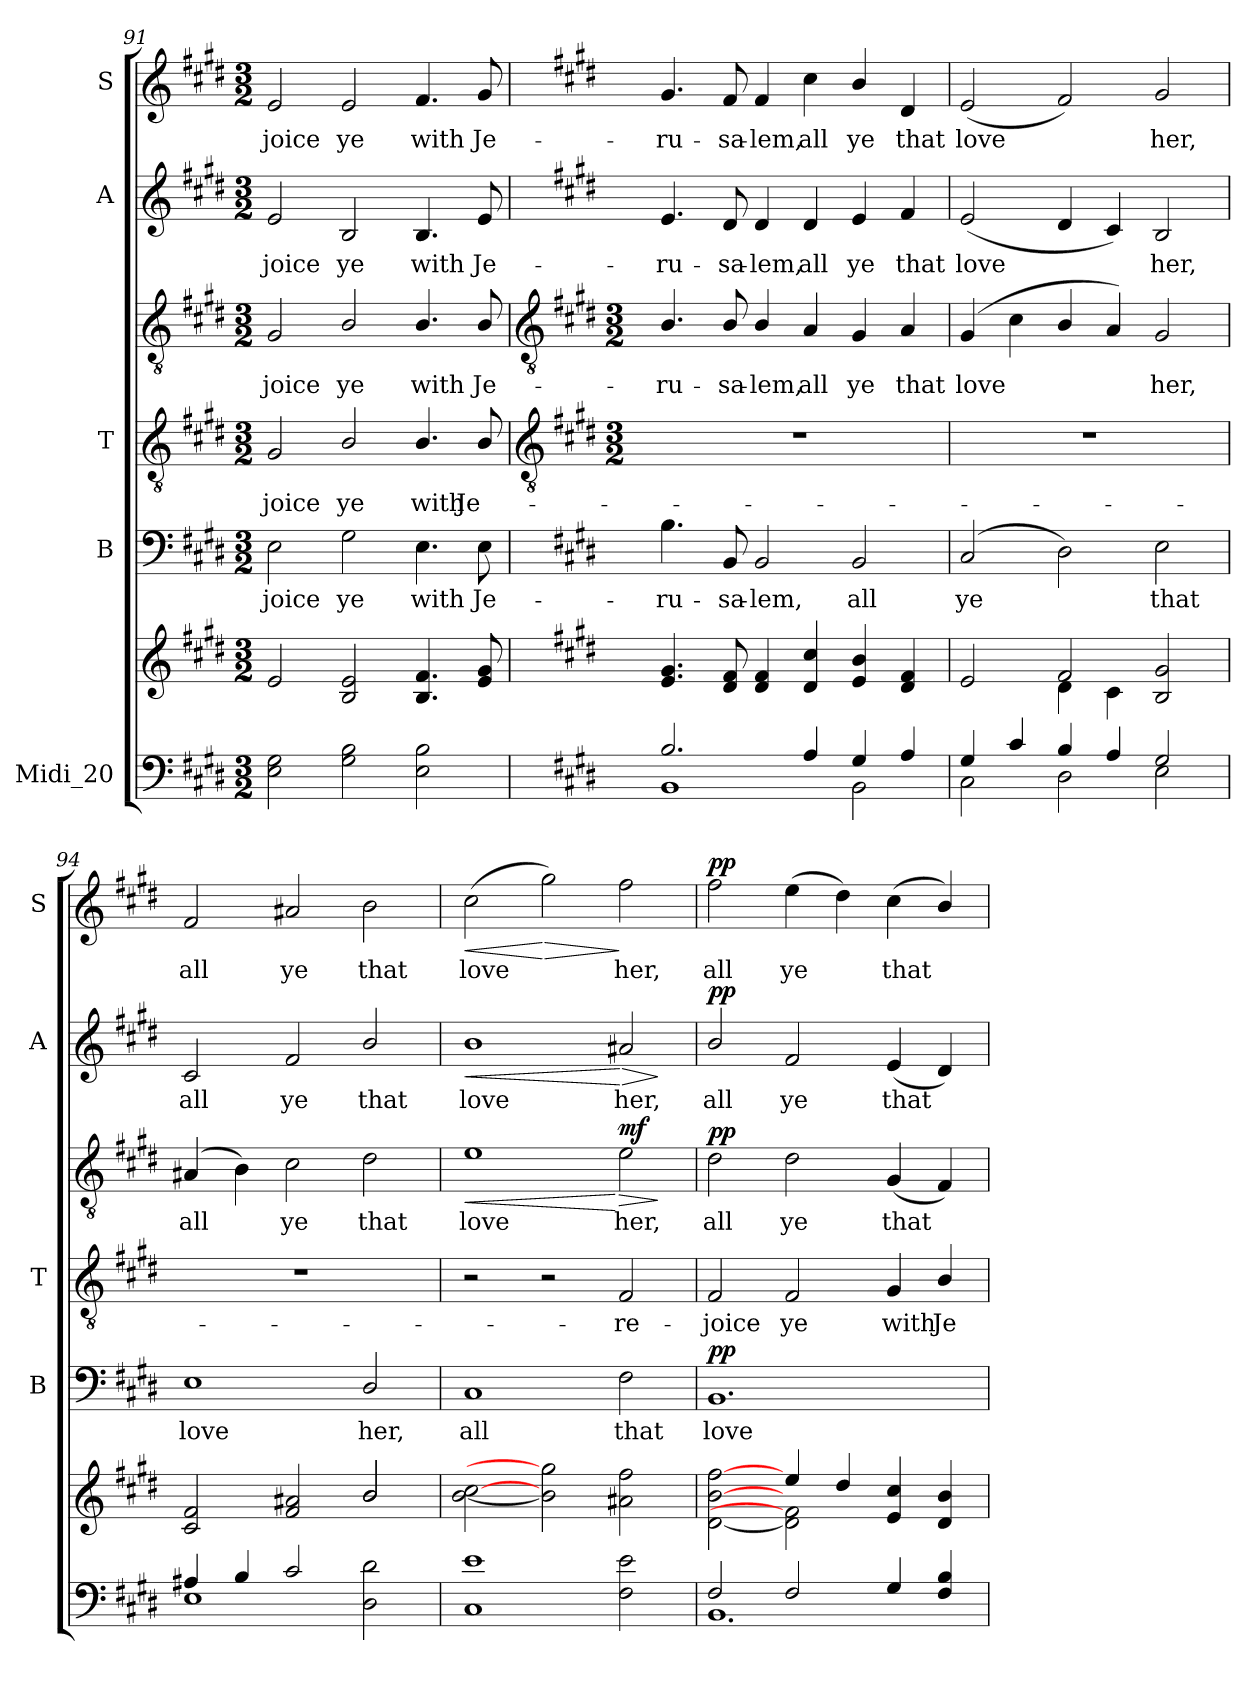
**kern	**kern	**kern	**text	**dynam	**kern	**text	**kern	**text	**dynam	**kern	**text	**dynam	**kern	**text	**dynam
*part5	*part5	*part4	*part4	*part4	*part3	*part3	*part3	*part3	*part3	*part2	*part2	*part2	*part1	*part1	*part1
*staff7	*staff6	*staff5	*staff5	*staff5	*staff4	*staff4	*staff3	*staff3	*staff3/4	*staff2	*staff2	*staff2	*staff1	*staff1	*staff1
*I"Midi_20	*	*I"B	*	*	*I"T	*	*	*	*	*I"A	*	*	*I"S	*	*
*	*	*I'B	*	*	*I'T	*	*	*	*	*I'A	*	*	*I'S	*	*
*clefF4	*clefG2	*clefF4	*	*	*clefGv2	*	*clefGv2	*	*	*clefG2	*	*	*clefG2	*	*
*k[f#c#g#d#]	*k[f#c#g#d#]	*k[f#c#g#d#]	*	*	*k[f#c#g#d#]	*	*k[f#c#g#d#]	*	*	*k[f#c#g#d#]	*	*	*k[f#c#g#d#]	*	*
*E:	*E:	*E:	*	*	*E:	*	*E:	*	*	*E:	*	*	*E:	*	*
*M3/2	*M3/2	*M3/2	*	*	*M3/2	*	*M3/2	*	*	*M3/2	*	*	*M3/2	*	*
=91	=91	=91	=91	=91	=91	=91	=91	=91	=91	=91	=91	=91	=91	=91	=91
*^	*^	*	*	*	*	*	*	*	*	*	*	*	*	*	*
!	!	!	!	!	!LO:LY:b	!	!	!LO:LY:b	!	!LO:LY:b	!	!	!LO:LY:b	!	!	!LO:LY:b	!
1.ryy	2E\ 2G#\	2e/	1.ryy	2E	-joice	.	2G#	joice	2G#	joice	.	2e	-joice	.	2e	joice	.
!	!	!	!	!	!LO:LY:b	!	!	!LO:LY:b	!	!LO:LY:b	!	!	!LO:LY:b	!	!	!LO:LY:b	!
.	2G#\ 2B\	2B/ 2e/	.	2G#	ye	.	2B/	ye	2B/	ye	.	2B	ye	.	2e	ye	.
!	!	!	!	!	!LO:LY:b	!	!	!LO:LY:b	!	!LO:LY:b	!	!	!LO:LY:b	!	!	!LO:LY:b	!
.	2E\ 2B\	4.B/ 4.f#/	.	4.E	with	.	4.B/	with	4.B/	with	.	4.B	with	.	4.f#	with	.
!	!	!	!	!	!LO:LY:b	!	!	!LO:LY:b	!	!LO:LY:b	!	!	!LO:LY:b	!	!	!LO:LY:b	!
.	.	8e/ 8g#/	.	8E	Je-	.	8B/	Je-	8B/	Je-	.	8e	Je-	.	8g#	Je-	.
!!LO:LB:g=z
=92	=92	=92	=92	=92	=92	=92	=92	=92	=92	=92	=92	=92	=92	=92	=92	=92	=92
*	*	*	*	*	*	*	*clefGv2	*	*clefGv2	*	*	*	*	*	*	*	*
*	*	*	*	*	*	*	*k[f#c#g#d#]	*	*k[f#c#g#d#]	*	*	*	*	*	*	*	*
*	*	*	*	*	*	*	*E:	*	*E:	*	*	*	*	*	*	*	*
*	*	*	*	*	*	*	*M3/2	*	*M3/2	*	*	*	*	*	*	*	*
!	!	!	!	!	!LO:LY:b	!	!LO:N:vis=1	!	!	!LO:LY:b	!	!	!LO:LY:b	!	!	!LO:LY:b	!
2.B/	1BB\	4.e/ 4.g#/	1.ryy	4.B	-ru-	.	1.r	.	4.B/	-ru-	.	4.e	-ru-	.	4.g#	-ru-	.
!	!	!	!	!	!LO:LY:b	!	!	!	!	!LO:LY:b	!	!	!LO:LY:b	!	!	!LO:LY:b	!
.	.	8d#/ 8f#/	.	8BB	-sa-	.	.	.	8B/	-sa-	.	8d#	-sa-	.	8f#	-sa-	.
!	!	!	!	!	!LO:LY:b	!	!	!	!	!LO:LY:b	!	!	!LO:LY:b	!	!	!LO:LY:b	!
.	.	4d#/ 4f#/	.	2BB	-lem,	.	.	.	4B/	-lem,	.	4d#	-lem,	.	4f#	-lem,	.
!	!	!	!	!	!	!	!	!	!	!LO:LY:b	!	!	!LO:LY:b	!	!	!LO:LY:b	!
4A/	.	4d#/ 4cc#/	.	.	.	.	.	.	4A	all	.	4d#	all	.	4cc#	all	.
!	!	!	!	!	!LO:LY:b	!	!	!	!	!LO:LY:b	!	!	!LO:LY:b	!	!	!LO:LY:b	!
4G#/	2BB\	4e/ 4b/	.	2BB	all	.	.	.	4G#	ye	.	4e	ye	.	4b/	ye	.
!	!	!	!	!	!	!	!	!	!	!LO:LY:b	!	!	!LO:LY:b	!	!	!LO:LY:b	!
4A/	.	4d#/ 4f#/	.	.	.	.	.	.	4A	that	.	4f#	that	.	4d#	that	.
=93	=93	=93	=93	=93	=93	=93	=93	=93	=93	=93	=93	=93	=93	=93	=93	=93	=93
!	!	!	!	!	!LO:LY:b	!	!LO:N:vis=1	!	!	!LO:LY:b	!	!	!LO:LY:b	!	!	!LO:LY:b	!
4G#/	2C#\	2e/	2ryy	(<2C#	ye	.	1.r	.	(<4G#	love	.	(<2e	love	.	(<2e	love	.
4c#/	.	.	.	.	.	.	.	.	4c#	.	.	.	.	.	.	.	.
4B/	2D#\	2f#/	4d#\	2D#)	.	.	.	.	4B/	.	.	4d#	.	.	2f#)	.	.
4A/	.	.	4c#\	.	.	.	.	.	4A)	.	.	4c#)	.	.	.	.	.
!	!	!	!	!	!LO:LY:b	!	!	!	!	!LO:LY:b	!	!	!LO:LY:b	!	!	!LO:LY:b	!
2G#/	2E\	2B/ 2g#/	2ryy	2E	that	.	.	.	2G#	her,	.	2B	her,	.	2g#	her,	.
=94	=94	=94	=94	=94	=94	=94	=94	=94	=94	=94	=94	=94	=94	=94	=94	=94	=94
!	!	!	!	!	!LO:LY:b	!	!LO:N:vis=1	!	!	!LO:LY:b	!	!	!LO:LY:b	!	!	!LO:LY:b	!
4A#X/	1E\	2c#/ 2f#/	1ryy	1E	love	.	1.r	.	(<4A#X	all	.	2c#	all	.	2f#	all	.
4B/	.	.	.	.	.	.	.	.	4B)	.	.	.	.	.	.	.	.
!	!	!	!	!	!	!	!	!	!	!LO:LY:b	!	!	!LO:LY:b	!	!	!LO:LY:b	!
2c#/	.	2f#/ 2a#X/	.	.	.	.	.	.	2c#	ye	.	2f#	ye	.	2a#X	ye	.
!	!	!	!	!	!LO:LY:b	!	!	!	!	!LO:LY:b	!	!	!LO:LY:b	!	!	!LO:LY:b	!
2ryy	2D#\ 2d#\	2b/	2b/	2D#/	her,	.	.	.	2d#	that	.	2b/	that	.	2b	that	.
=95	=95	=95	=95	=95	=95	=95	=95	=95	=95	=95	=95	=95	=95	=95	=95	=95	=95
!	!	!	!	!	!LO:LY:b	!	!	!	!	!LO:LY:b	!LO:HP:b	!	!LO:LY:b	!LO:HP:b	!	!LO:LY:b	!LO:HP:b
1.ryy	1C#\ 1e\	[2b\ [2cc#\	1.ryy	1C#	all	.	2r	.	1e	love	<	1b	love	<	(>2cc#	love	<
!	!	!	!	!	!	!	!	!	!	!	!	!	!	!	!	!	!LO:HP:n=1:b
.	.	2b\] 2gg#\]	.	.	.	.	2r	.	.	.	.	.	.	.	2gg#)	.	[ >
!	!	!	!	!	!LO:LY:b	!	!	!LO:LY:b	!	!LO:LY:b	!LO:HP:n=1:b	!	!LO:LY:b	!LO:HP:n=1:b	!	!LO:LY:b	!
!	!	!	!	!	!	!	!	!	!	!	!LO:DY:n=1:b=2	!	!	!	!	!	!
.	2F#\ 2e\	2a#X\ 2ff#\	.	2F#	that	.	2F#	re-	2e	her,	[ > mf	2a#X	her,	[ >	2ff#	her,	]
*v	*v	*	*	*	*	*	*	*	*	*	*	*	*	*	*	*	*
*	*v	*v	*	*	*	*	*	*	*	*	*	*	*	*	*	*
.	.	.	.	.	.	.	.	.	]	.	.	]	.	.	.
=96	=96	=96	=96	=96	=96	=96	=96	=96	=96	=96	=96	=96	=96	=96	=96
*^	*^	*	*	*	*	*	*	*	*	*	*	*	*	*	*
!	!	!	!	!	!LO:LY:b	!LO:DY:b	!	!LO:LY:b	!	!LO:LY:b	!LO:DY:b	!	!LO:LY:b	!LO:DY:b	!	!LO:LY:b	!LO:DY:b
2F#/	1.BB\	2ryy	[2d#\ [2b\ [2ff#\	1.BB	love	pp	2F#	joice	2d#	-all	pp	2b/	all	pp	2ff#	all	pp
!	!	!	!	!	!	!	!	!LO:LY:b	!	!LO:LY:b	!	!	!LO:LY:b	!	!	!LO:LY:b	!
2F#/	.	4ee/	2d#\] 2f#\]	.	.	.	2F#	ye	2d#	ye	.	2f#	ye	.	(>4ee	ye	.
.	.	4dd#/	.	.	.	.	.	.	.	.	.	.	.	.	4dd#)	.	.
!	!	!	!	!	!	!	!	!LO:LY:b	!	!LO:LY:b	!	!	!LO:LY:b	!	!	!LO:LY:b	!
4G#/	.	4e/ 4cc#/	2ryy	.	.	.	4G#	with	(<4G#	that	.	(<4e	that	.	(<4cc#	that	.
!	!	!	!	!	!	!	!	!LO:LY:b	!	!	!	!	!	!	!	!	!
4F#/ 4B/	.	4d#/ 4b/	.	.	.	.	4B/	Je-	4F#)	.	.	4d#)	.	.	4b/)	.	.
*v	*v	*	*	*	*	*	*	*	*	*	*	*	*	*	*	*	*
*	*v	*v	*	*	*	*	*	*	*	*	*	*	*	*	*	*
=	=	=	=	=	=	=	=	=	=	=	=	=	=	=	=
*-	*-	*-	*-	*-	*-	*-	*-	*-	*-	*-	*-	*-	*-	*-	*-
